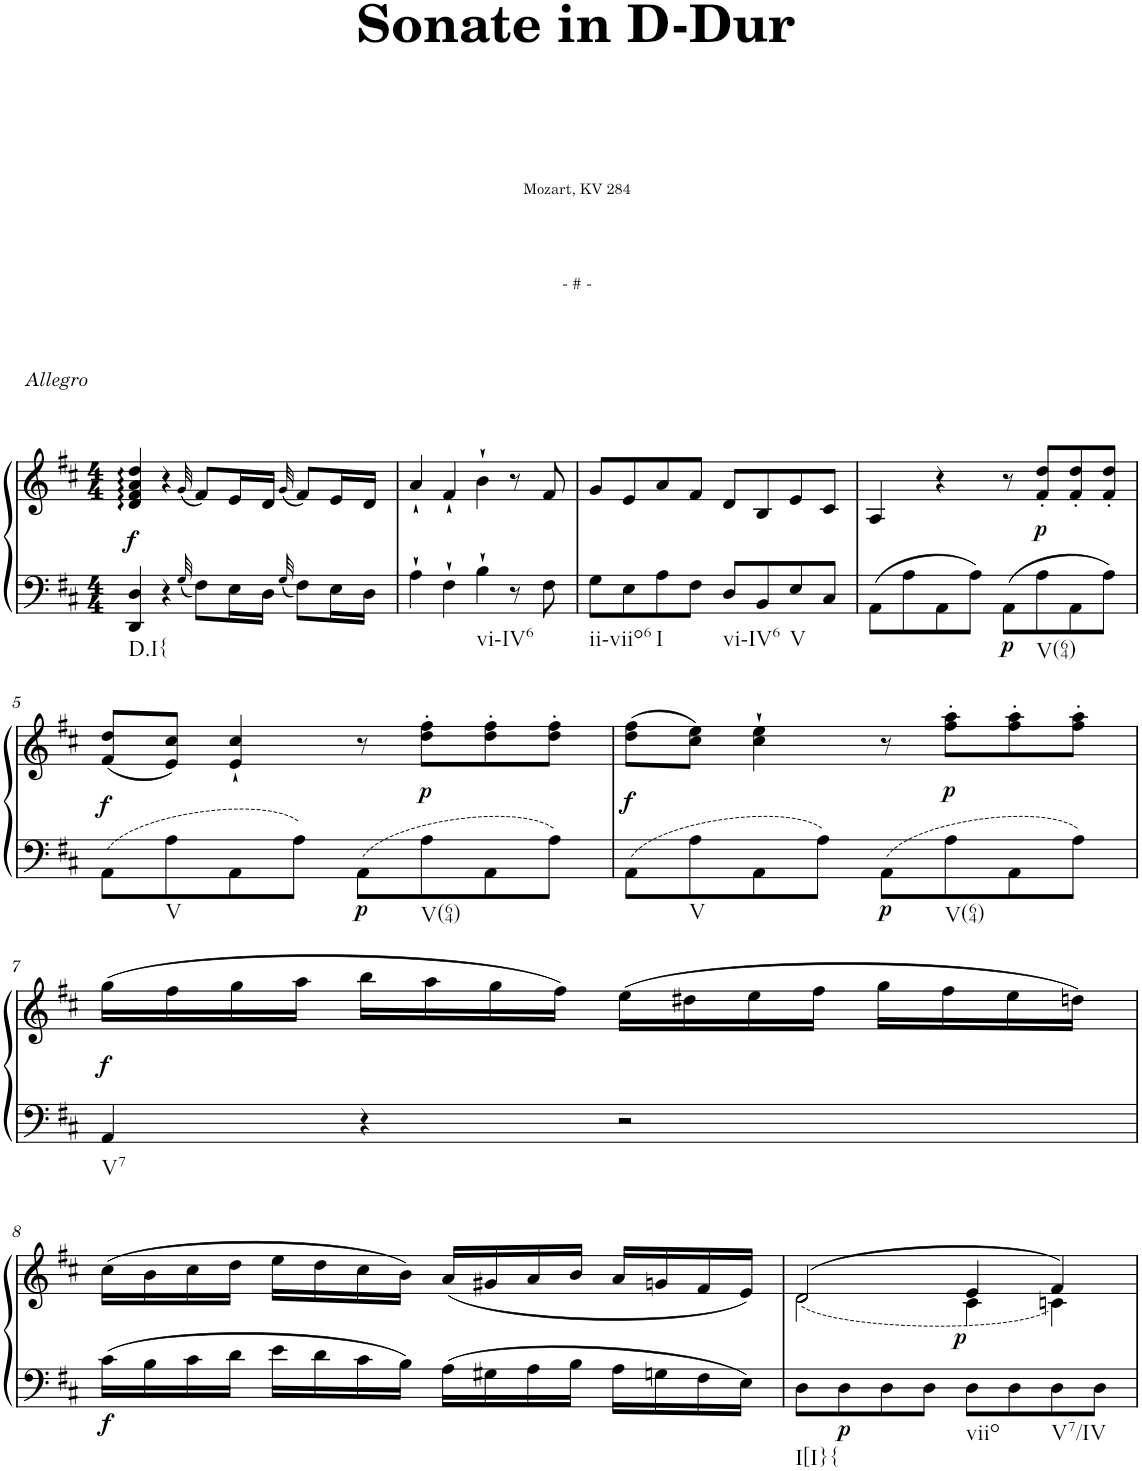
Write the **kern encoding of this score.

**kern	**kern	**dynam
*part1	*part1	*part1
*staff2	*staff1	*staff1/2
*I"unbenannt2	*	*
*clefF4	*clefG2	*
*k[f#c#]	*k[f#c#]	*
*M4/4	*M4/4	*
=1	=1	=1
!	!LO:TX:a:i:t=Allegro	!
!LO:TX:b:t=D.I{	!	!
!	!	!LO:DY:b
4DD/ 4D/	4d/ 4f#/ 4a/ 4dd/	f
4r	4r	.
32qG/	(32qg/	.
8F#\L	8f#/L)	.
16E\L	16e/L	.
16D\JJ	16d/JJ	.
32qG/	(32qg/	.
8F#\L	8f#/L)	.
16E\L	16e/L	.
16D\JJ	16d/JJ	.
=2	=2	=2
4A`\	4a`/	.
4F#`\	4f#`/	.
!LO:TX:b:t=vi-IV6	!	!
4B`\	4b`\	.
8r	8r	.
8F#\	8f#/	.
=3	=3	=3
!LO:TX:b:t=ii-viio6	!	!
8G\L	8g/L	.
8E\	8e/	.
!LO:TX:b:t=I	!	!
8A\	8a/	.
8F#\J	8f#/J	.
!LO:TX:b:t=vi-IV6	!	!
8D/L	8d/L	.
8BB/	8B/	.
!LO:TX:b:t=V	!	!
8E/	8e/	.
8C#/J	8c#/J	.
=4	=4	=4
8AA\L	4A/	.
8A\	.	.
8AA\	4r	.
8A\J	.	.
!	!	!LO:DY:b=2
8AA\L	8r	p
!LO:TX:b:t=V(64)	!	!
!	!	!LO:DY:b
8A\	8f#/' 8dd/'L	p
8AA\	8f#/' 8dd/'	.
8A\J	8f#/' 8dd/'J	.
!!LO:LB:g=z
=5	=5	=5
!	!	!LO:DY:b
8AA\L	(8f#/ 8dd/L	f
!LO:TX:b:t=V	!	!
8A\	8e/ 8cc#/J)	.
8AA\	4e/` 4cc#/`	.
8A\J	.	.
!	!	!LO:DY:b=2
8AA\L	8r	p
!LO:TX:b:t=V(64)	!	!
!	!	!LO:DY:b
8A\	8dd\' 8ff#\'L	p
8AA\	8dd\' 8ff#\'	.
8A\J	8dd\' 8ff#\'J	.
=6	=6	=6
!	!	!LO:DY:b
8AA\L	(8dd\ 8ff#\L	f
!LO:TX:b:t=V	!	!
8A\	8cc#\ 8ee\J)	.
8AA\	4cc#\` 4ee\`	.
8A\J	.	.
!	!	!LO:DY:b=2
8AA\L	8r	p
!LO:TX:b:t=V(64)	!	!
!	!	!LO:DY:b
8A\	8ff#\' 8aa\'L	p
8AA\	8ff#\' 8aa\'	.
8A\J	8ff#\' 8aa\'J	.
!!LO:LB:g=z
=7	=7	=7
!LO:TX:b:t=V7	!	!
!	!	!LO:DY:b
4AA/	(16gg\LL	f
.	16ff#\	.
.	16gg\	.
.	16aa\JJ	.
4r	16bb\LL	.
.	16aa\	.
.	16gg\	.
.	16ff#\JJ)	.
2r	(16ee\LL	.
.	16dd#X\	.
.	16ee\	.
.	16ff#\JJ	.
.	16gg\LL	.
.	16ff#\	.
.	16ee\	.
.	16ddn\JJ)	.
!!LO:LB:g=z
=8	=8	=8
!	!	!LO:DY:b=2
16c#\LL	(16cc#\LL	f
16B\	16b\	.
16c#\	16cc#\	.
16d\JJ	16dd\JJ	.
16e\LL	16ee\LL	.
16d\	16dd\	.
16c#\	16cc#\	.
16B\JJ	16b\JJ)	.
16A\LL	(16a/LL	.
16G#X\	16g#X/	.
16A\	16a/	.
16B\JJ	16b/JJ	.
16A\LL	16a/LL	.
16Gn\	16gn/	.
16F#\	16f#/	.
16E\JJ	16e/JJ)	.
=9	=9	=9
*	*^	*
!LO:TX:b:t=I[I}{	!	!	!
8D\L	((<2d/	2d\	.
!	!	!	!LO:DY:b=2
8D\	.	.	p
8D\	.	.	.
8D\J	.	.	.
!LO:TX:b:t=viio	!	!	!
!	!	!	!LO:DY:b
8D\L	4e/	4c#\	p
8D\	.	.	.
!LO:TX:b:t=V7/IV	!	!	!
8D\	4f#/)	4cn\)	.
8D\J	.	.	.
*	*v	*v	*
=	=	=
*-	*-	*-
